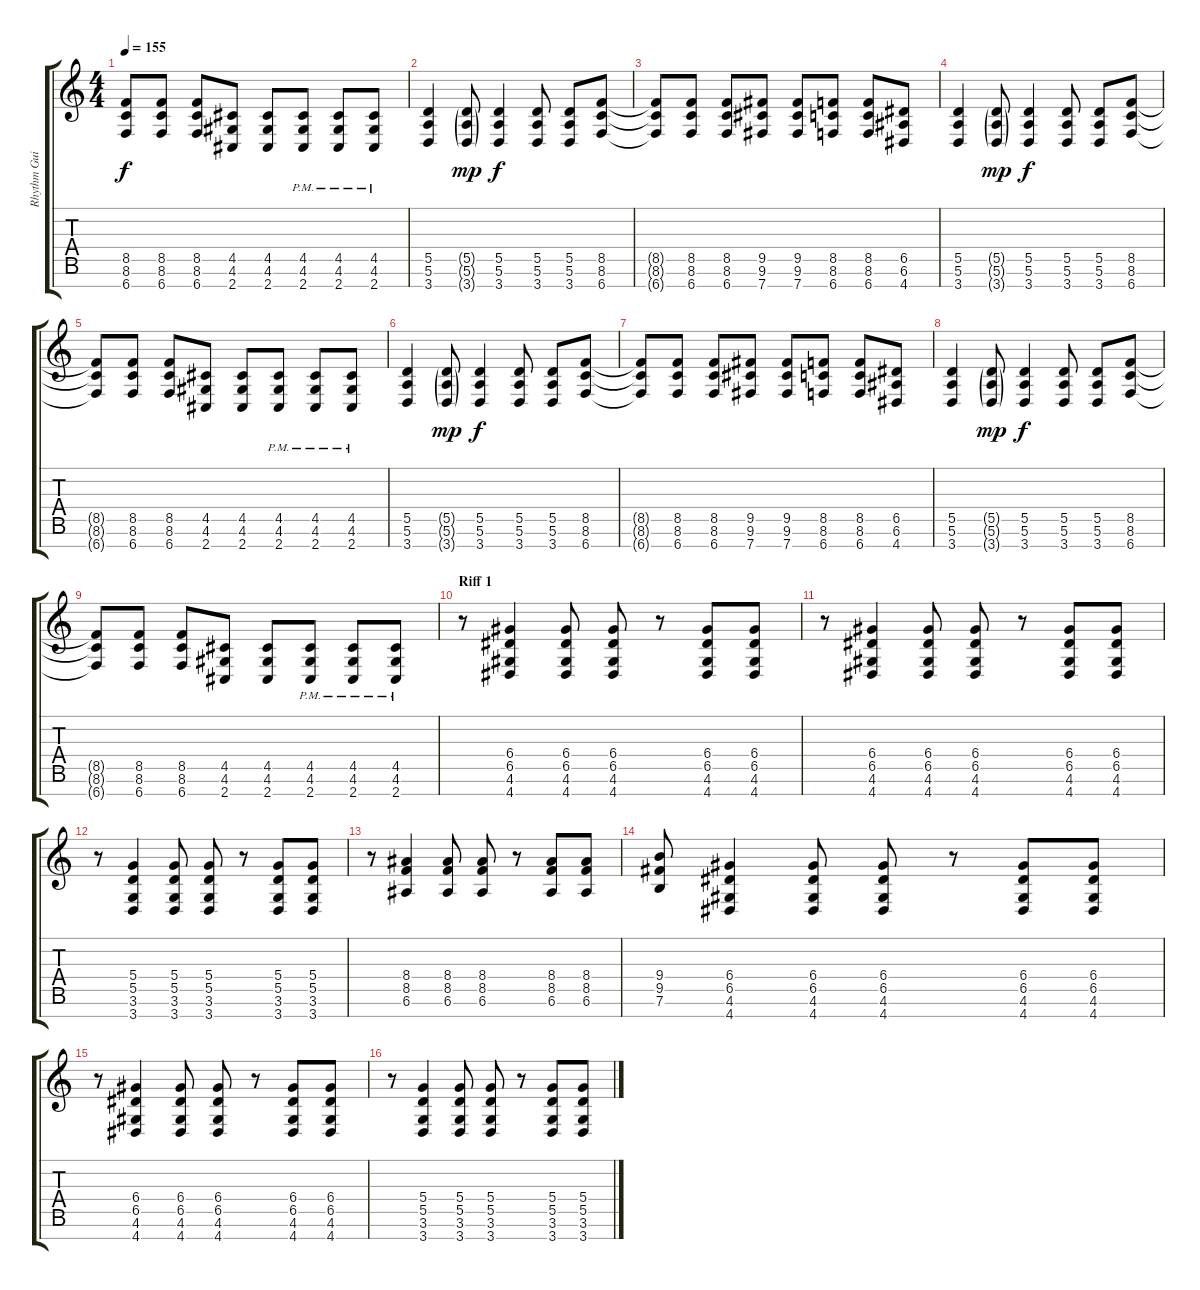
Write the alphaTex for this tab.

\track ("Rhythm Guitar R" "Rhythm Gui") {instrument distortionguitar}
\staff {score tabs}
\tuning (E4 B3 G3 D3 A2 E2 B1) {hide}
\ts (4 4)
\tempo 155
\clef g2
\ks c
(8.5{t} 8.6{t} 6.7{t}).8{dy f} (8.5 8.6 6.7).8 (8.5 8.6 6.7).8 (4.5 4.6 2.7).8 (4.5 4.6 2.7).8 (4.5{pm} 4.6{pm} 2.7{pm}).8 (4.5{pm} 4.6{pm} 2.7{pm}).8 (4.5{pm} 4.6{pm} 2.7{pm}).8 |
(5.5 5.6 3.7).4 (5.5{g} 5.6{g} 3.7{g}).8{dy mp} (5.5 5.6 3.7).4{dy f} (5.5 5.6 3.7).8 (5.5 5.6 3.7).8 (8.5 8.6 6.7).8 |
(8.5{t} 8.6{t} 6.7{t}).8 (8.5 8.6 6.7).8 (8.5 8.6 6.7).8 (9.5 9.6 7.7).8 (9.5 9.6 7.7).8 (8.5 8.6 6.7).8 (8.5 8.6 6.7).8 (6.5 6.6 4.7).8 |
(5.5 5.6 3.7).4 (5.5{g} 5.6{g} 3.7{g}).8{dy mp} (5.5 5.6 3.7).4{dy f} (5.5 5.6 3.7).8 (5.5 5.6 3.7).8 (8.5 8.6 6.7).8 |
(8.5{t} 8.6{t} 6.7{t}).8 (8.5 8.6 6.7).8 (8.5 8.6 6.7).8 (4.5 4.6 2.7).8 (4.5 4.6 2.7).8 (4.5{pm} 4.6{pm} 2.7{pm}).8 (4.5{pm} 4.6{pm} 2.7{pm}).8 (4.5{pm} 4.6{pm} 2.7{pm}).8 |
(5.5 5.6 3.7).4 (5.5{g} 5.6{g} 3.7{g}).8{dy mp} (5.5 5.6 3.7).4{dy f} (5.5 5.6 3.7).8 (5.5 5.6 3.7).8 (8.5 8.6 6.7).8 |
(8.5{t} 8.6{t} 6.7{t}).8 (8.5 8.6 6.7).8 (8.5 8.6 6.7).8 (9.5 9.6 7.7).8 (9.5 9.6 7.7).8 (8.5 8.6 6.7).8 (8.5 8.6 6.7).8 (6.5 6.6 4.7).8 |
(5.5 5.6 3.7).4 (5.5{g} 5.6{g} 3.7{g}).8{dy mp} (5.5 5.6 3.7).4{dy f} (5.5 5.6 3.7).8 (5.5 5.6 3.7).8 (8.5 8.6 6.7).8 |
(8.5{t} 8.6{t} 6.7{t}).8 (8.5 8.6 6.7).8 (8.5 8.6 6.7).8 (4.5 4.6 2.7).8 (4.5 4.6 2.7).8 (4.5{pm} 4.6{pm} 2.7{pm}).8 (4.5{pm} 4.6{pm} 2.7{pm}).8 (4.5{pm} 4.6{pm} 2.7{pm}).8 |
\section ("" "Riff 1")
r.8 (6.4 6.5 4.6 4.7).4 (6.4 6.5 4.6 4.7).8 (6.4 6.5 4.6 4.7).8 r.8 (6.4 6.5 4.6 4.7).8 (6.4 6.5 4.6 4.7).8 |
r.8 (6.4 6.5 4.6 4.7).4 (6.4 6.5 4.6 4.7).8 (6.4 6.5 4.6 4.7).8 r.8 (6.4 6.5 4.6 4.7).8 (6.4 6.5 4.6 4.7).8 |
r.8 (5.4 5.5 3.6 3.7).4 (5.4 5.5 3.6 3.7).8 (5.4 5.5 3.6 3.7).8 r.8 (5.4 5.5 3.6 3.7).8 (5.4 5.5 3.6 3.7).8 |
r.8 (8.4 8.5 6.6).4 (8.4 8.5 6.6).8 (8.4 8.5 6.6).8 r.8 (8.4 8.5 6.6).8 (8.4 8.5 6.6).8 |
(9.4 9.5 7.6).8 (6.4 6.5 4.6 4.7).4 (6.4 6.5 4.6 4.7).8 (6.4 6.5 4.6 4.7).8 r.8 (6.4 6.5 4.6 4.7).8 (6.4 6.5 4.6 4.7).8 |
r.8 (6.4 6.5 4.6 4.7).4 (6.4 6.5 4.6 4.7).8 (6.4 6.5 4.6 4.7).8 r.8 (6.4 6.5 4.6 4.7).8 (6.4 6.5 4.6 4.7).8 |
r.8 (5.4 5.5 3.6 3.7).4 (5.4 5.5 3.6 3.7).8 (5.4 5.5 3.6 3.7).8 r.8 (5.4 5.5 3.6 3.7).8 (5.4 5.5 3.6 3.7).8
